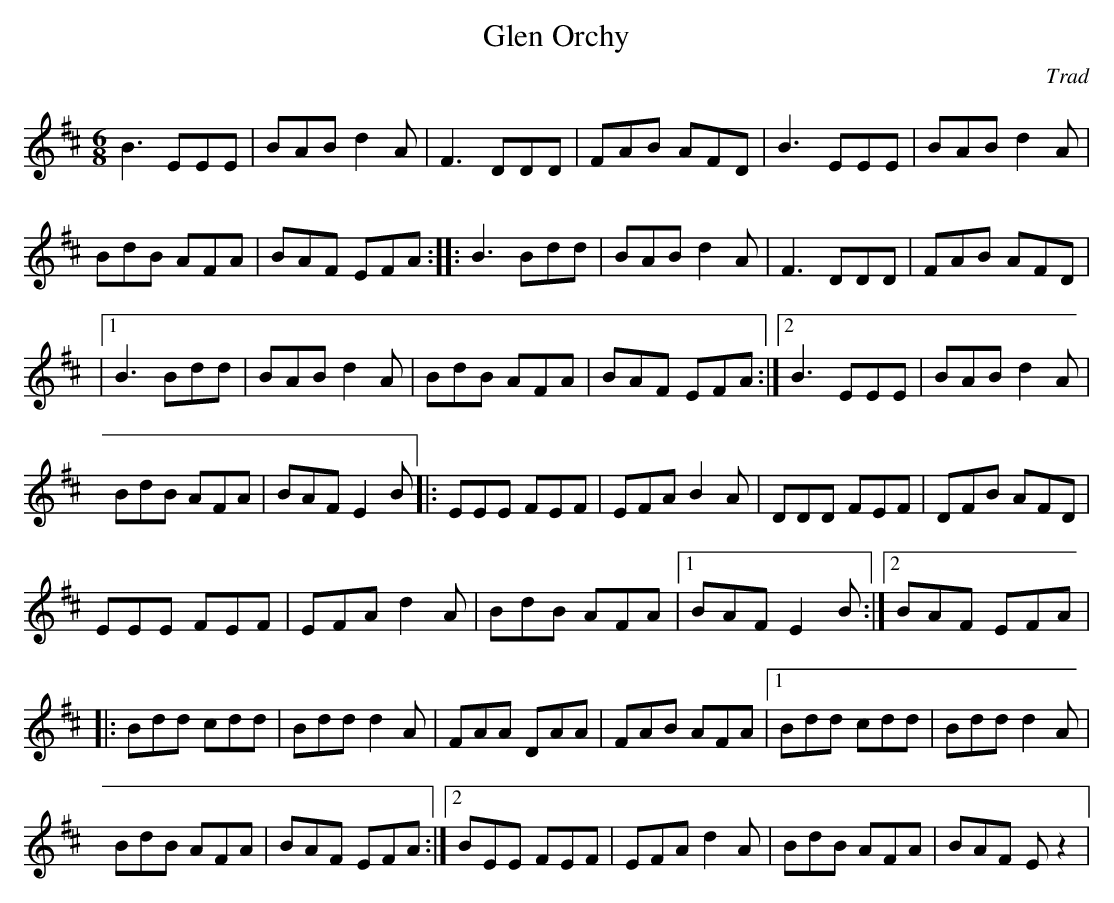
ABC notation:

X:1
T:Glen Orchy
C:Trad
M:6/8
K:EDor
L:1/8
B3 EEE | BAB d2 A | F3 DDD | FAB AFD | B3 EEE | BAB d2 A |
BdB AFA | BAF EFA :||: B3 Bdd | BAB d2 A | F3 DDD | FAB AFD |
|1 B3 Bdd | BAB d2 A | BdB AFA | BAF EFA :|2 B3 EEE | BAB d2 A |
BdB AFA | BAF E2 B |:EEE FEF | EFA B2 A | DDD FEF | DFB AFD |
EEE FEF | EFA d2 A | BdB AFA |1 BAF E2 B :|2 BAF EFA |
|: Bdd cdd | Bdd d2 A | FAA DAA | FAB AFA |1 Bdd cdd |Bdd d2 A |
BdB AFA | BAF EFA :|2  BEE FEF |EFA d2 A | BdB AFA | BAF E z2 |
